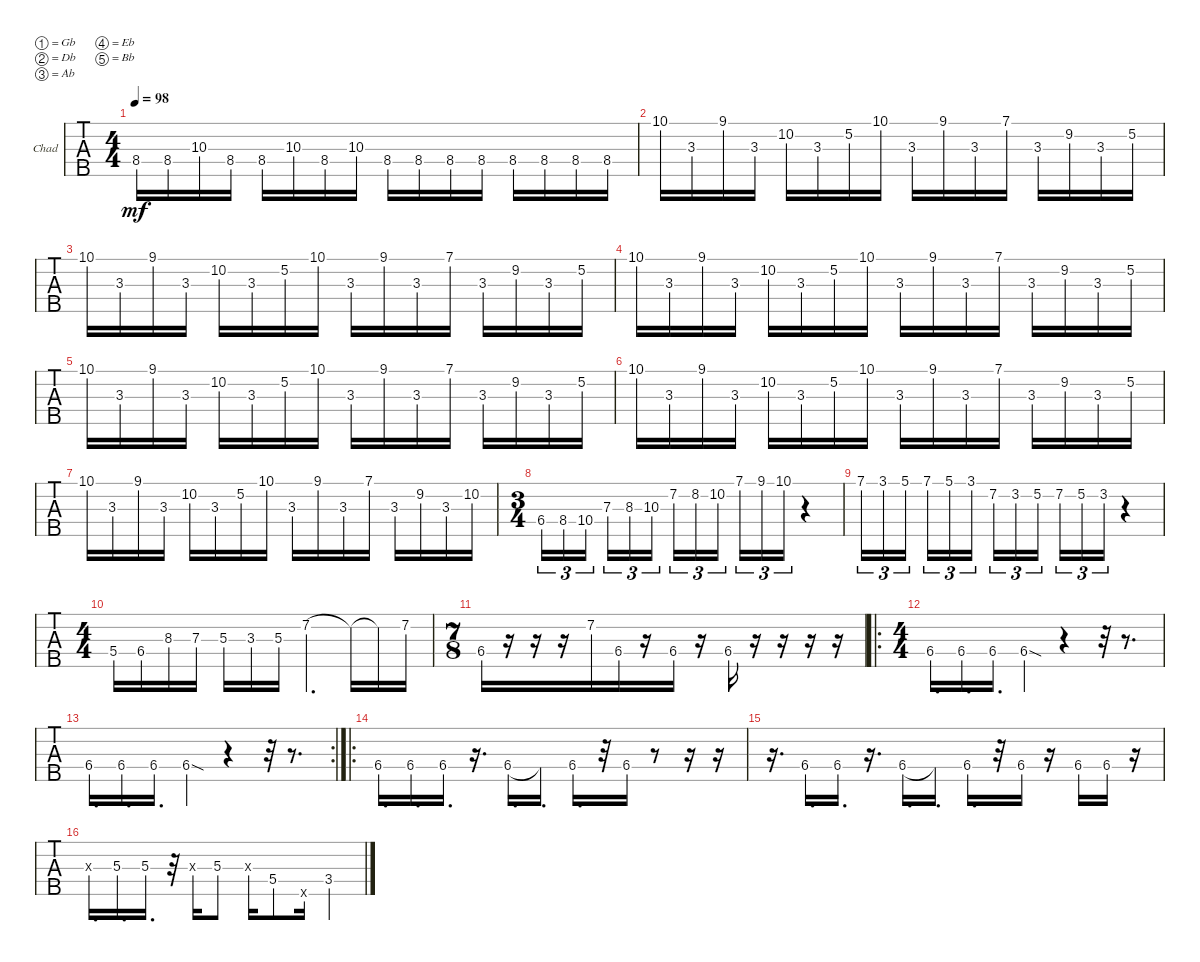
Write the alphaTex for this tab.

\defaultSystemsLayout 4
\bracketExtendMode groupsimilarinstruments
\firstSystemTrackNameOrientation horizontal
\otherSystemsTrackNameOrientation horizontal
\track ("Chad" "Chad") {instrument electricbassfinger}
\staff {tabs}
\tuning (Gb2 Db2 Ab1 Eb1 Bb0)
\ts (4 4)
\tempo 98
\clef f4
\ks c
8.4.16{dy mf} 8.4.16 10.3.16 8.4.16 8.4.16 10.3.16 8.4.16 10.3.16 8.4.16 8.4.16 8.4.16 8.4.16 8.4.16 8.4.16 8.4.16 8.4.16 |
10.1.16 3.3.16 9.1.16 3.3.16 10.2.16 3.3.16 5.2.16 10.1.16 3.3.16 9.1.16 3.3.16 7.1.16 3.3.16 9.2.16 3.3.16 5.2.16 |
10.1.16 3.3.16 9.1.16 3.3.16 10.2.16 3.3.16 5.2.16 10.1.16 3.3.16 9.1.16 3.3.16 7.1.16 3.3.16 9.2.16 3.3.16 5.2.16 |
10.1.16 3.3.16 9.1.16 3.3.16 10.2.16 3.3.16 5.2.16 10.1.16 3.3.16 9.1.16 3.3.16 7.1.16 3.3.16 9.2.16 3.3.16 5.2.16 |
10.1.16 3.3.16 9.1.16 3.3.16 10.2.16 3.3.16 5.2.16 10.1.16 3.3.16 9.1.16 3.3.16 7.1.16 3.3.16 9.2.16 3.3.16 5.2.16 |
10.1.16 3.3.16 9.1.16 3.3.16 10.2.16 3.3.16 5.2.16 10.1.16 3.3.16 9.1.16 3.3.16 7.1.16 3.3.16 9.2.16 3.3.16 5.2.16 |
10.1.16 3.3.16 9.1.16 3.3.16 10.2.16 3.3.16 5.2.16 10.1.16 3.3.16 9.1.16 3.3.16 7.1.16 3.3.16 9.2.16 3.3.16 10.2.16 |
\ts (3 4)
6.4.16{tu (3 2)} 8.4.16{tu (3 2)} 10.4.16{tu (3 2)} 7.3.16{tu (3 2)} 8.3.16{tu (3 2)} 10.3.16{tu (3 2)} 7.2.16{tu (3 2)} 8.2.16{tu (3 2)} 10.2.16{tu (3 2)} 7.1.16{tu (3 2)} 9.1.16{tu (3 2)} 10.1.16{tu (3 2)} r.4 |
7.1.16{tu (3 2)} 3.1.16{tu (3 2)} 5.1.16{tu (3 2)} 7.1.16{tu (3 2)} 5.1.16{tu (3 2)} 3.1.16{tu (3 2)} 7.2.16{tu (3 2)} 3.2.16{tu (3 2)} 5.2.16{tu (3 2)} 7.2.16{tu (3 2)} 5.2.16{tu (3 2)} 3.2.16{tu (3 2)} r.4 |
\ts (4 4)
5.4.16 6.4.16 8.3.16 7.3.16 5.3.16 3.3.16 5.3.16 7.2.4{d} 7.2{t}.16 7.2{t}.16 7.2.16 |
\ts (7 8)
6.4.16 r.16 r.16 r.16 7.2.16 6.4.16 r.16 6.4.16 r.16 6.4.16 r.16 r.16 r.16 r.16 |
\ro
\ts (4 4)
6.4.16{d} 6.4.16{d} 6.4.16{d} 6.4{sod}.4 r.4 r.32 r.8{d} |
\rc 2
6.4.16{d} 6.4.16{d} 6.4.16{d} 6.4{sod}.4 r.4 r.32 r.8{d} |
\ro
6.4.16{d} 6.4.16{d} 6.4{st}.16{d} r.16{d} 6.4.16{d} 6.4{t}.16{d} 6.4.16{d} r.32 6.4.16 r.8 r.16 r.16 |
r.16{d} 6.4{st}.16{d} 6.4.16{d} r.16{d} 6.4.16{d} 6.4{t}.16{d} 6.4.16{d} r.32 6.4.16 r.16 6.4.16 6.4.16 r.16 |
0.3{x}.16{d} 5.3{st}.16{d} 5.3.16{d} r.32 0.3{x}.16 5.3.8 0.3{x}.16 5.4.8 0.5{x}.16 3.4.4
